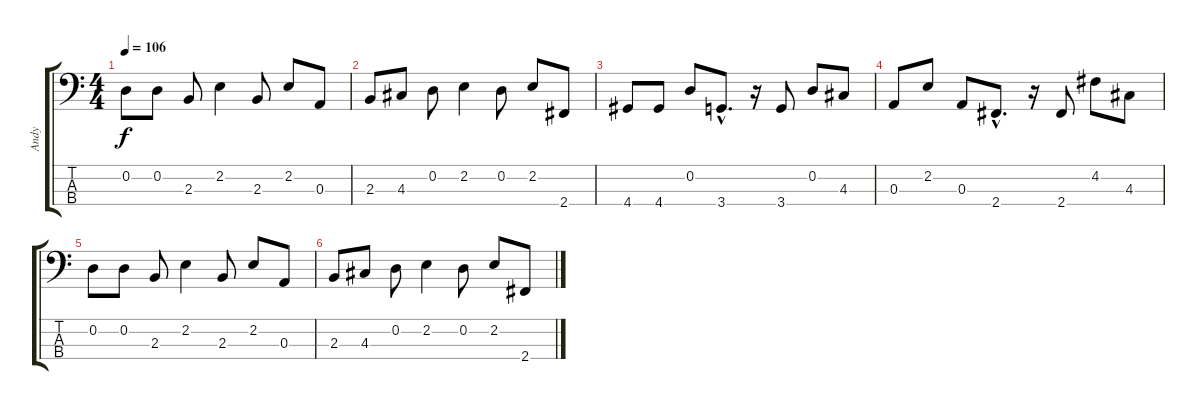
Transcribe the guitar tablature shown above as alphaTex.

\track ("Andy" "Andy") {instrument electricbasspick}
\staff {score tabs}
\tuning (G2 D2 A1 E1) {hide}
\ts (4 4)
\tempo 106
\clef f4
\ks c
0.2.8{dy f volume 11} 0.2.8 2.3.8 2.2.4 2.3.8{volume 10} 2.2.8 0.3.8{volume 9} |
2.3.8 4.3.8{volume 8} 0.2.8 2.2.4 0.2.8{volume 7} 2.2.8 2.4.8 |
4.4.8 4.4.8{volume 6} 0.2.8 3.4{hac}.8{d} r.16 3.4.8{volume 5} 0.2.8 4.3.8 |
0.3.8 2.2.8{volume 4} 0.3.8 2.4{hac}.8{d} r.16 2.4.8{volume 3} 4.2.8 4.3.8 |
0.2.8 0.2.8{volume 2} 2.3.8 2.2.4 2.3.8{volume 1} 2.2.8 0.3.8 |
2.3.8{volume 1} 4.3.8 0.2.8 2.2.4{volume 0} 0.2.8 2.2.8{volume 0} 2.4.8
